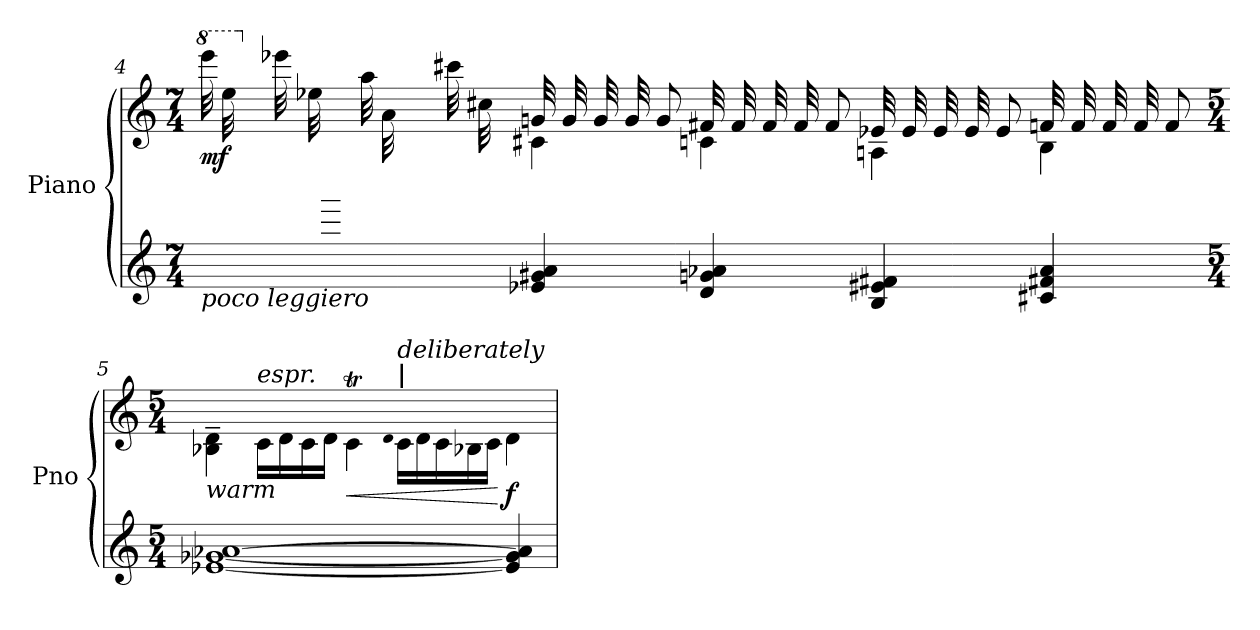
**kern	**kern	**dynam
*part1	*part1	*part1
*staff2	*staff1	*staff1/2
*I"Piano	*	*
*I'Pno	*	*
!!LO:LB:g=z
*clefG2	*clefG2	*
*k[]	*k[]	*
*M7/4	*M7/4	*
=4	=4	=4
*^	*	*
*	*	*8va	*
*	*	*^	*
!LO:TX:b:i:t=poco leggiero	!	!	!	!
!	!	!	!	!LO:DY:b
16ryy	2ryy	(32eeee\LLL	2.ryy	mf
.	.	32eee\JJ	.	.
*	*	*X8va	*	*
8gg#X/)	.	8ryy	.	.
*	*	*8va	*	*
16ryy	.	(32eeee-X\LL	.	.
.	.	32eee-X\JJ	.	.
8gggn/)	.	8ryy	.	.
*X8va	*	*	*	*
16ryy	.	(32aaa\LL	.	.
.	.	32aa\JJ	.	.
8ee-X/)	.	8ryy	.	.
.	4ryy	.	.	.
16ryy	.	(32cccc#X\LL	.	.
.	.	32ccc#X\JJ	.	.
8ff/J)	.	8ryy	.	.
1ryy	4e-X/ 4g#X/ 4a/	32ggn/LLL	4cc#X\	.
.	.	32gg/	.	.
.	.	32gg/	.	.
.	.	32gg/JJ	.	.
.	.	8gg/J	.	.
.	4d/ 4gn/ 4a-X/	32ff#X/LLL	4ccn\	.
.	.	32ff#/	.	.
.	.	32ff#/	.	.
.	.	32ff#/JJ	.	.
.	.	8ff#/J	.	.
.	4B/ 4e#X/ 4f#X/	32ee-X/LLL	4an\	.
.	.	32ee-/	.	.
.	.	32ee-/	.	.
.	.	32ee-/JJ	.	.
.	.	8ee-/J	.	.
.	4c#X/ 4f#X/ 4a-/	32ffn/LLL	4b\	.
.	.	32ff/	.	.
.	.	32ff/	.	.
.	.	32ff/JJ	.	.
.	.	8ff/J	.	.
*v	*v	*	*	*
*	*v	*v	*
!!LO:PB:g=z
=5-	=5-	=5-
*M5/4	*M5/4	*
!	!LO:TX:b:i:t=warm	!
[1e-X [1g-X [1a-X	4b-X\~ 4dd\~	.
!	!LO:TX:a:i:t=espr.	!
.	16cc\LL	.
.	16dd\	.
.	16cc\	.
.	16dd\JJ	.
!	!	!LO:HP:b
.	4ccT\	<
.	qdd	.
*	*Xtuplet	*
!	!LO:TX:a:B:t=|	!
!	!LO:TX:i:t=deliberately	!
.	20cc\LLL	.
.	20dd\	.
.	20cc\	.
.	20b-X\	.
.	20cc\JJJ	.
!	!	!LO:DY:n=1:b
4e-/] 4g-/] 4a-/]	4dd\	[ f
=	=	=
*-	*-	*-
